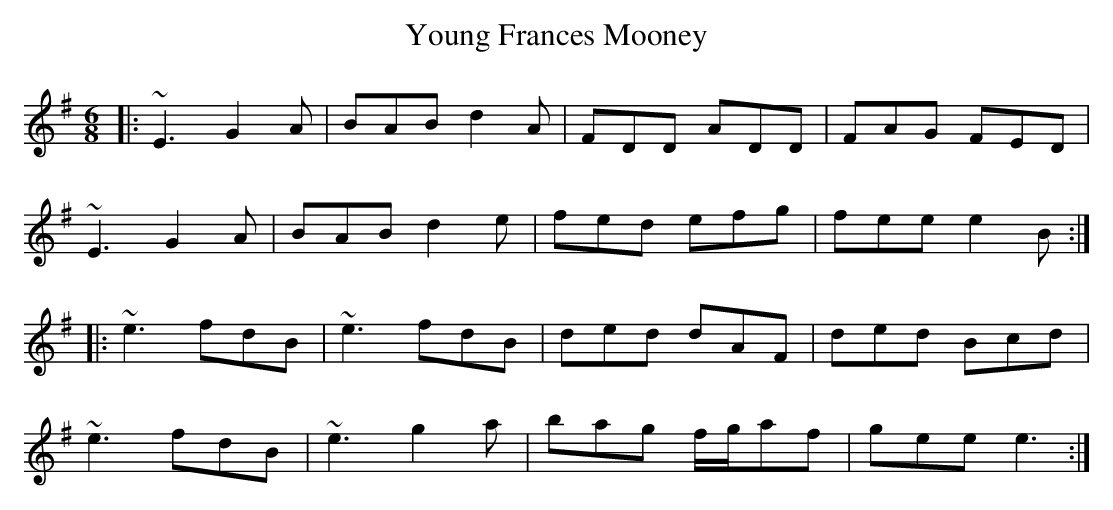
X:1
T:Young Frances Mooney
M:6/8
L:1/8
K:Em
|:~E3 G2A|BAB d2A|FDD ADD|FAG FED|
~E3 G2A|BAB d2e|fed efg|fee e2B:|
|:~e3 fdB|~e3 fdB|ded dAF|ded Bcd|
~e3 fdB|~e3 g2a|bag f/2g/2af|gee e3:|
